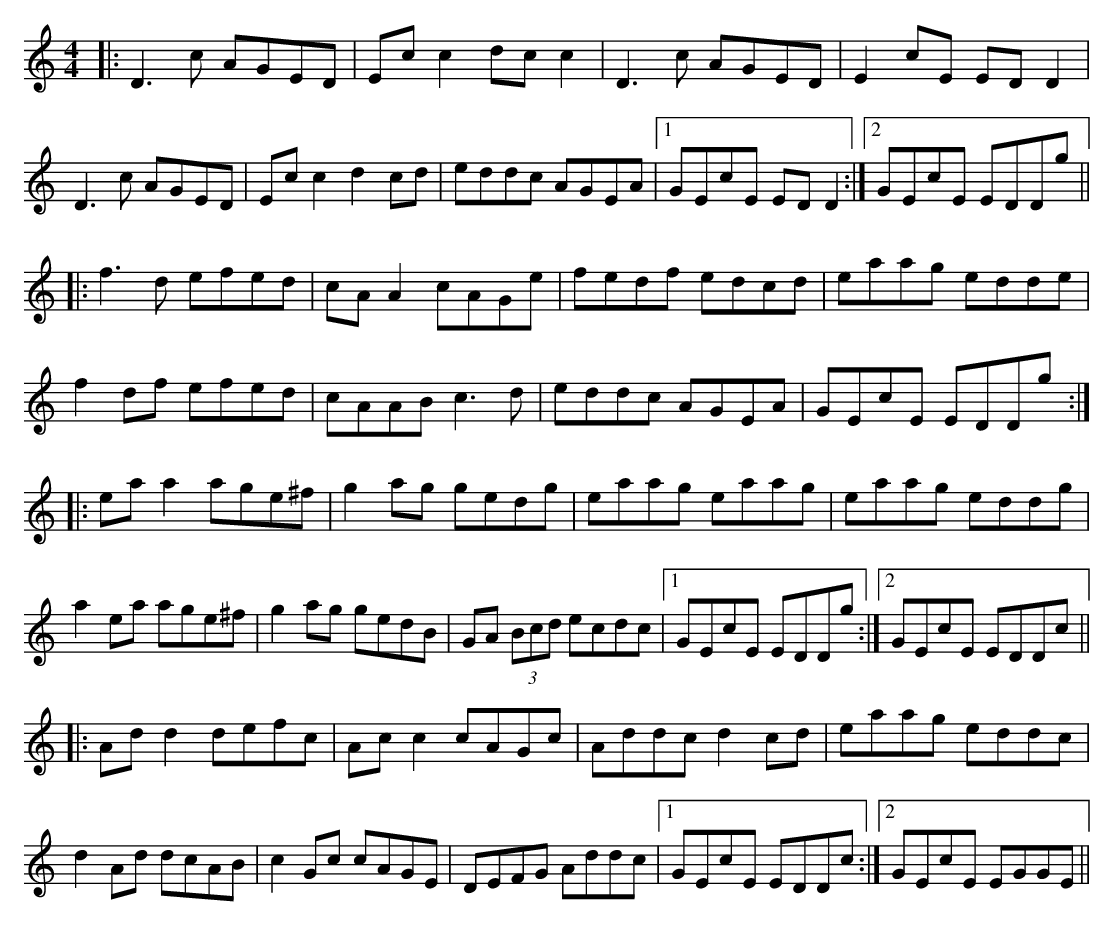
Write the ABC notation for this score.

X:1
M:4/4
K:Ddor
|:D3c AGED|Ec c2 dc c2|D3c AGED|E2cE ED D2|
D3c AGED|Ec c2 d2cd|eddc AGEA|1 GEcE ED D2:|2 GEcE EDDg||
|:f3d efed|cA A2 cAGe|fedf edcd|eaag edde|
f2 df efed|cAAB c3d|eddc AGEA|GEcE EDDg:|
|:ea a2 age^f|g2ag gedg|eaag eaag|eaag eddg|
a2 ea age^f|g2 ag gedB|GA (3Bcd ecdc|1 GEcE EDDg:|2 GEcE EDDc||
|:Ad d2 defc|Ac c2 cAGc|Addc d2 cd|eaag eddc|
d2Ad dcAB|c2Gc cAGE|DEFG Addc|1 GEcE EDDc:|2 GEcE EGGE||
